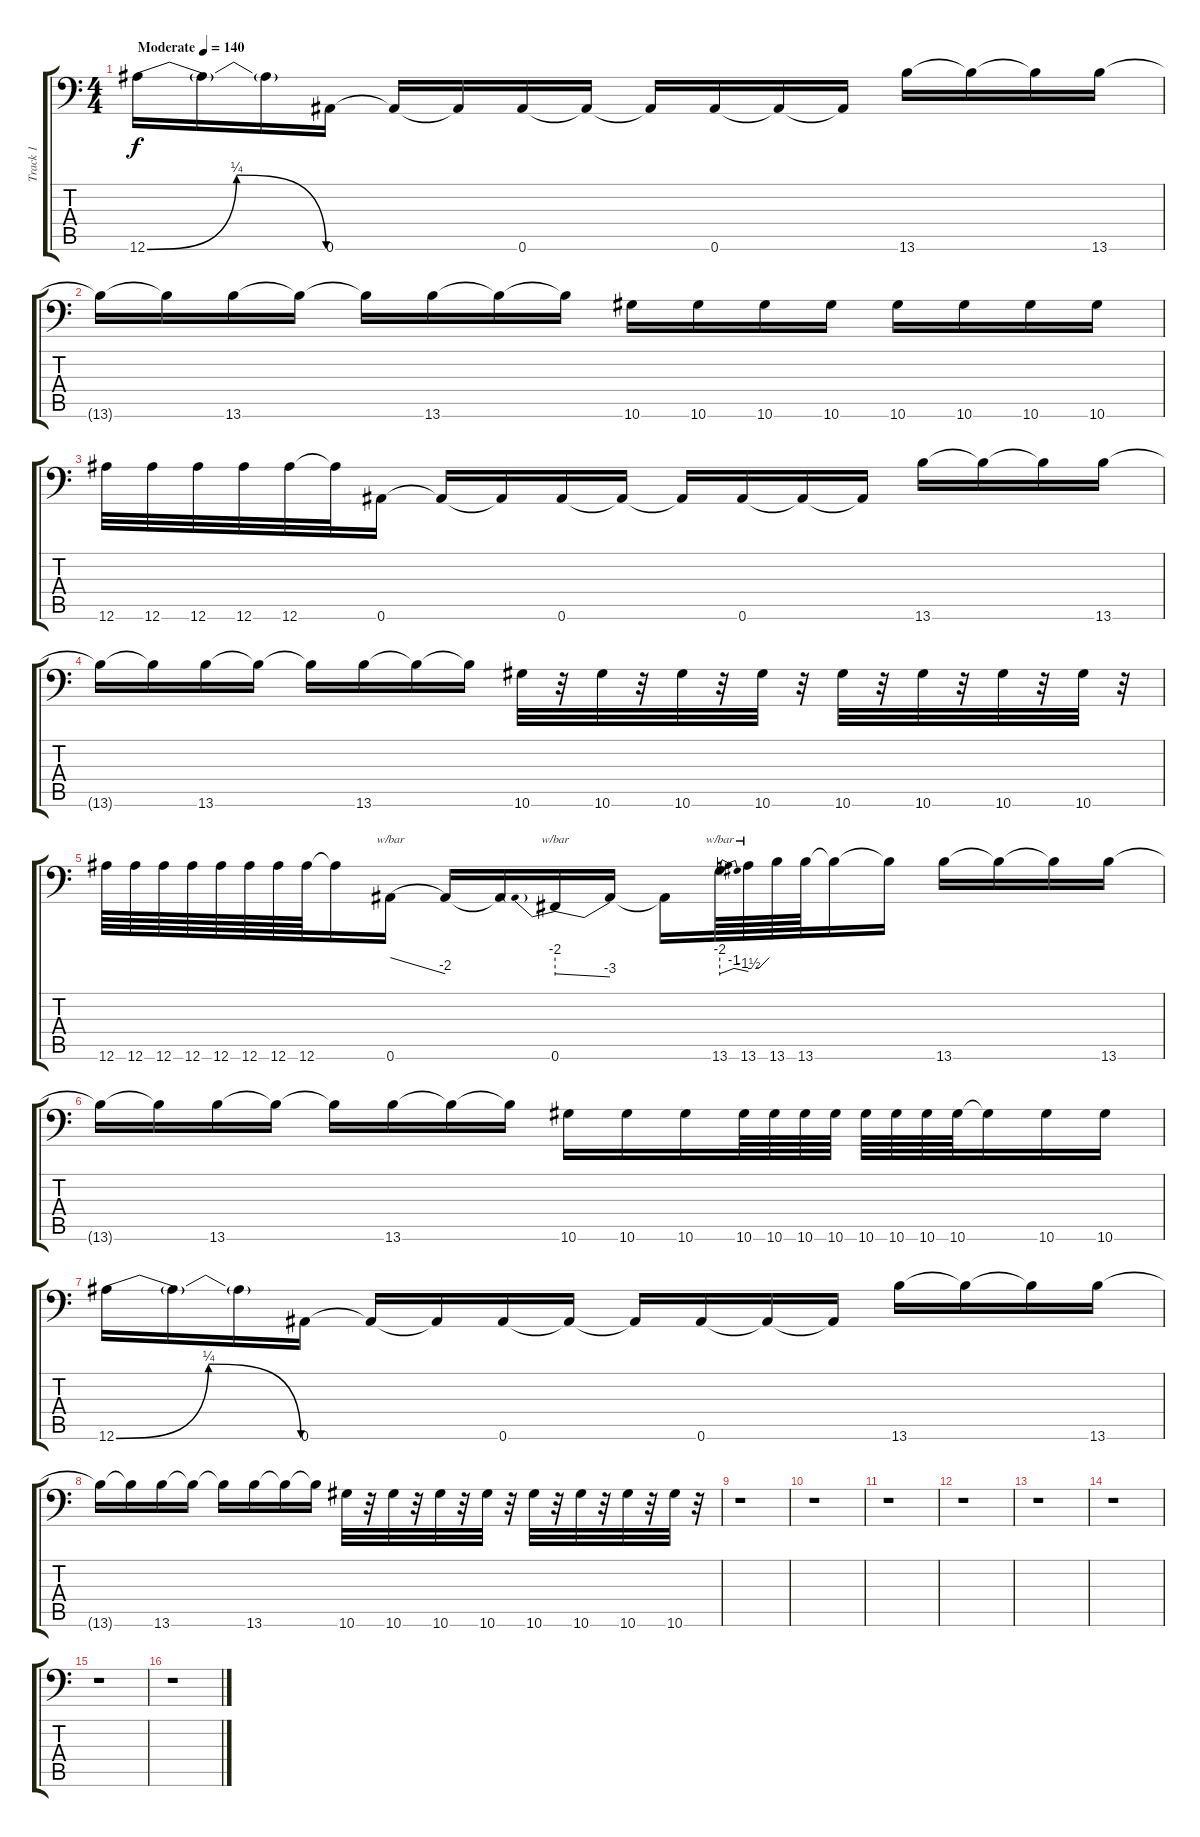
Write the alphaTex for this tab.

\track ("Track 1" "Track 1") {instrument overdrivenguitar}
\staff {score tabs}
\tuning (C4 G3 Eb3 Bb2 F2 Bb1) {hide}
\ts (4 4)
\tempo (140 "Moderate")
\clef f4
\ks c
12.6{be (bendrelease 0 0 30 1 30 1 60 0)}.16{dy f instrument overdrivenguitar} 12.6{t}.16 12.6{t}.16 0.6.16 0.6{t}.16 0.6{t}.16 0.6.16 0.6{t}.16 0.6{t}.16 0.6.16 0.6{t}.16 0.6{t}.16 13.6.16 13.6{t}.16 13.6{t}.16 13.6.16 |
13.6{t}.16 13.6{t}.16 13.6.16 13.6{t}.16 13.6{t}.16 13.6.16 13.6{t}.16 13.6{t}.16 10.6.16 10.6.16 10.6.16 10.6.16 10.6.16 10.6.16 10.6.16 10.6.16 |
12.6.32 12.6.32 12.6.32 12.6.32 12.6.32 12.6{t}.32 0.6.16 0.6{t}.16 0.6{t}.16 0.6.16 0.6{t}.16 0.6{t}.16 0.6.16 0.6{t}.16 0.6{t}.16 13.6.16 13.6{t}.16 13.6{t}.16 13.6.16 |
13.6{t}.16 13.6{t}.16 13.6.16 13.6{t}.16 13.6{t}.16 13.6.16 13.6{t}.16 13.6{t}.16 10.6.32 r.32 10.6.32 r.32 10.6.32 r.32 10.6.32 r.32 10.6.32 r.32 10.6.32 r.32 10.6.32 r.32 10.6.32 r.32 |
12.6.64 12.6.64 12.6.64 12.6.64 12.6.64 12.6.64 12.6.64 12.6.64 12.6{t}.16 0.6.16{tbe (dive default 0 0 60 -8)} 0.6{t}.16 0.6{t}.16 0.6.16{tbe (predivedive default 0 -8 30 -12)} 0.6{t}.16 0.6{t}.16 13.6.64{tbe (dip default 0 -8 30 -4 60 -6)} 13.6.64{tbe (custom default 0 -4 30 -4 60 0)} 13.6.64 13.6.64 13.6{t}.16 13.6{t}.16 13.6.16 13.6{t}.16 13.6{t}.16 13.6.16 |
13.6{t}.16 13.6{t}.16 13.6.16 13.6{t}.16 13.6{t}.16 13.6.16 13.6{t}.16 13.6{t}.16 10.6.16 10.6.16 10.6.16 10.6.64 10.6.64 10.6.64 10.6.64 10.6.64 10.6.64 10.6.64 10.6.64 10.6{t}.16 10.6.16 10.6.16 |
12.6{be (bendrelease 0 0 30 1 30 1 60 0)}.16 12.6{t}.16 12.6{t}.16 0.6.16 0.6{t}.16 0.6{t}.16 0.6.16 0.6{t}.16 0.6{t}.16 0.6.16 0.6{t}.16 0.6{t}.16 13.6.16 13.6{t}.16 13.6{t}.16 13.6.16 |
13.6{t}.16 13.6{t}.16 13.6.16 13.6{t}.16 13.6{t}.16 13.6.16 13.6{t}.16 13.6{t}.16 10.6.32 r.32 10.6.32 r.32 10.6.32 r.32 10.6.32 r.32 10.6.32 r.32 10.6.32 r.32 10.6.32 r.32 10.6.32 r.32 |
r.1 |
r.1 |
r.1 |
r.1 |
r.1 |
r.1 |
r.1 |
r.1
